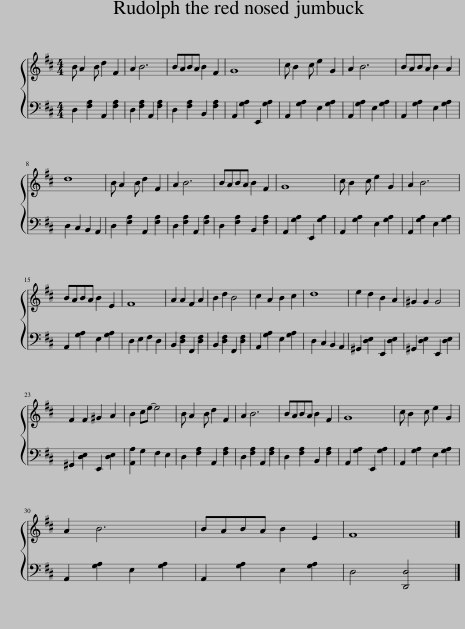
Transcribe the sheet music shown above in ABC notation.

X:1
%%score { 1 | 2 }
L:1/8
M:4/4
I:linebreak $
K:D
V:1 treble
V:2 bass
V:1
 B A2 B d2 F2 | A2 B6 | BABA B2 F2 | G8 | c B2 c e2 G2 | %5
 A2 B6 | BABA B2 A2 |$ d8 | B A2 B d2 F2 | A2 B6 | %10
 BABA B2 F2 | G8 | c B2 c e2 G2 | A2 B6 |$ BABA B2 E2 | %15
 F8 | A2 A2 F2 A2 | B2 d2 B4 | c2 A2 B2 c2 | d8 | %20
 e2 d2 B2 A2 | ^G2 G2 G4 |$ F2 F2 ^G2 A2 | B2 ce- e4 | B A2 B d2 F2 | %25
 A2 B6 | BABA B2 F2 | G8 | c B2 c e2 G2 |$ A2 B6 | %30
 BABA B2 E2 | F8 |] %32
V:2
 D,2 [F,A,]2 A,,2 [F,A,]2 | D,2 [F,A,]2 A,,2 [F,A,]2 | D,2 [F,A,]2 B,,2 [F,A,]2 | A,,2 [G,A,]2 E,,2 [G,A,]2 | A,,2 [G,A,]2 E,2 [G,A,]2 | %5
 A,,2 [G,A,]2 E,2 [G,A,]2 | A,,2 [G,A,]2 E,2 [G,A,]2 |$ D,2 C,2 B,,2 A,,2 | D,2 [F,A,]2 A,,2 [F,A,]2 | D,2 [F,A,]2 A,,2 [F,A,]2 | %10
 D,2 [F,A,]2 B,,2 [F,A,]2 | A,,2 [G,A,]2 E,,2 [G,A,]2 | A,,2 [G,A,]2 E,2 [G,A,]2 | A,,2 [G,A,]2 E,2 [G,A,]2 |$ A,,2 [G,A,]2 E,2 [G,A,]2 | %15
 D,2 E,2 F,2 D,2 | B,,2 [D,F,]2 F,,2 [D,F,]2 | B,,2 [D,F,]2 F,,2 [D,F,]2 | A,,2 [G,A,]2 E,2 [G,A,]2 | D,2 C,2 B,,2 A,,2 | %20
 ^G,,2 [D,E,]2 E,,2 [D,E,]2 | ^G,,2 [D,E,]2 E,,2 [D,E,]2 |$ ^G,,2 [D,E,]2 E,,2 [D,E,]2 | [A,,A,]2 G,2 F,2 E,2 | D,2 [F,A,]2 A,,2 [F,A,]2 | %25
 D,2 [F,A,]2 A,,2 [F,A,]2 | D,2 [F,A,]2 B,,2 [F,A,]2 | A,,2 [G,A,]2 E,,2 [G,A,]2 | A,,2 [G,A,]2 E,2 [G,A,]2 |$ A,,2 [G,A,]2 E,2 [G,A,]2 | %30
 A,,2 [G,A,]2 E,2 [G,A,]2 | D,4 [D,,D,]4 |] %32
